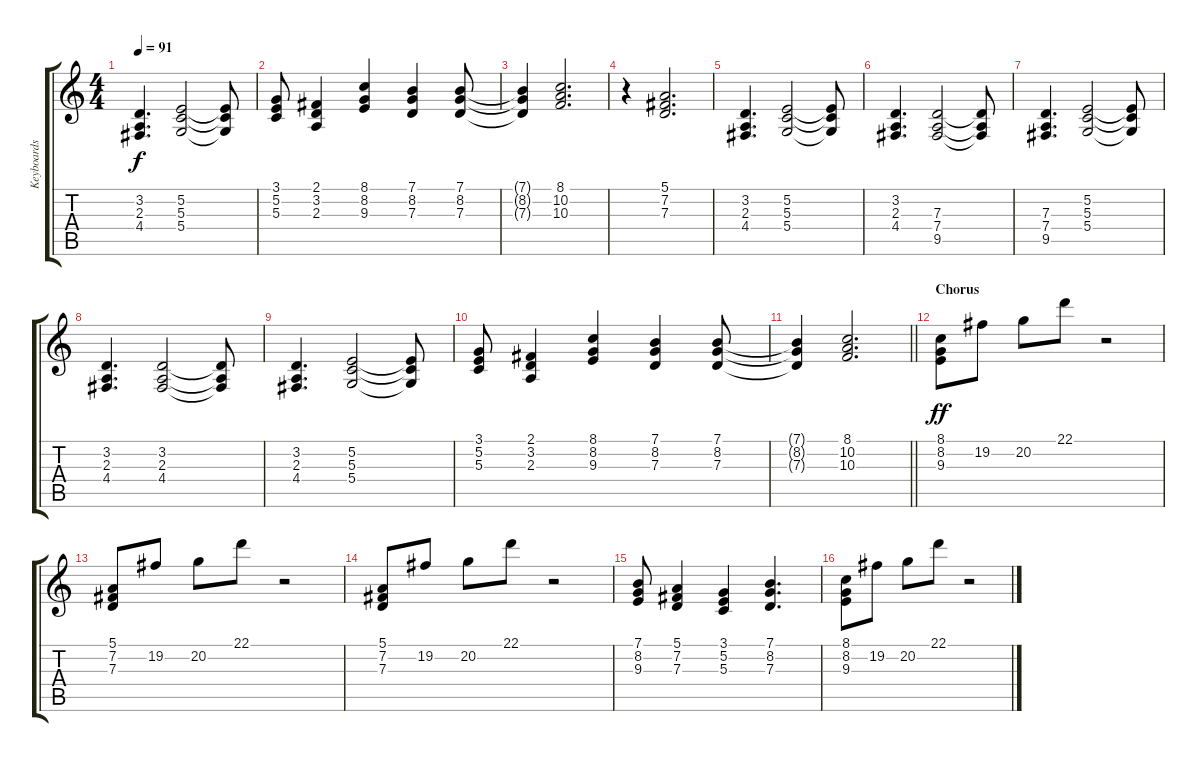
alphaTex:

\track ("Keyboards" "Keyboards") {instrument stringensemble1}
\staff {score tabs}
\tuning (E4 B3 G3 D3 A2 E2) {hide}
\ts (4 4)
\tempo 91
\clef g2
\ks c
(3.2 2.3 4.4).4{d dy f} (5.2 5.3 5.4).2 (5.2{t} 5.3{t} 5.4{t}).8 |
(3.1 5.2 5.3).8 (2.1 3.2 2.3).4 (8.1 8.2 9.3).4 (7.1 8.2 7.3).4 (7.1 8.2 7.3).8 |
(7.1{t} 8.2{t} 7.3{t}).4 (8.1 10.2 10.3).2{d} |
r.4 (5.1 7.2 7.3).2{d} |
(3.2 2.3 4.4).4{d} (5.2 5.3 5.4).2 (5.2{t} 5.3{t} 5.4{t}).8 |
(3.2 2.3 4.4).4{d} (7.3 7.4 9.5).2 (7.3{t} 7.4{t} 9.5{t}).8 |
(7.3 7.4 9.5).4{d} (5.2 5.3 5.4).2 (5.2{t} 5.3{t} 5.4{t}).8 |
(3.2 2.3 4.4).4{d} (3.2 2.3 4.4).2 (3.2{t} 2.3{t} 4.4{t}).8 |
(3.2 2.3 4.4).4{d} (5.2 5.3 5.4).2 (5.2{t} 5.3{t} 5.4{t}).8 |
(3.1 5.2 5.3).8 (2.1 3.2 2.3).4 (8.1 8.2 9.3).4 (7.1 8.2 7.3).4 (7.1 8.2 7.3).8 |
\barLineRight lightlight
(7.1{t} 8.2{t} 7.3{t}).4 (8.1 10.2 10.3).2{d} |
\section ("" "Chorus")
(8.1 8.2 9.3).8{dy ff instrument stringensemble1} 19.2.8{instrument pad1newage} 20.2.8 22.1.8 r.2 |
(5.1 7.2 7.3).8{instrument stringensemble1} 19.2.8{instrument pad1newage} 20.2.8 22.1.8 r.2 |
(5.1 7.2 7.3).8{instrument stringensemble1} 19.2.8{instrument pad1newage} 20.2.8 22.1.8 r.2 |
(7.1 8.2 9.3).8{instrument stringensemble1} (5.1 7.2 7.3).4 (3.1 5.2 5.3).4 (7.1 8.2 7.3).4{d} |
(8.1 8.2 9.3).8{instrument stringensemble1} 19.2.8{instrument pad1newage} 20.2.8 22.1.8 r.2
